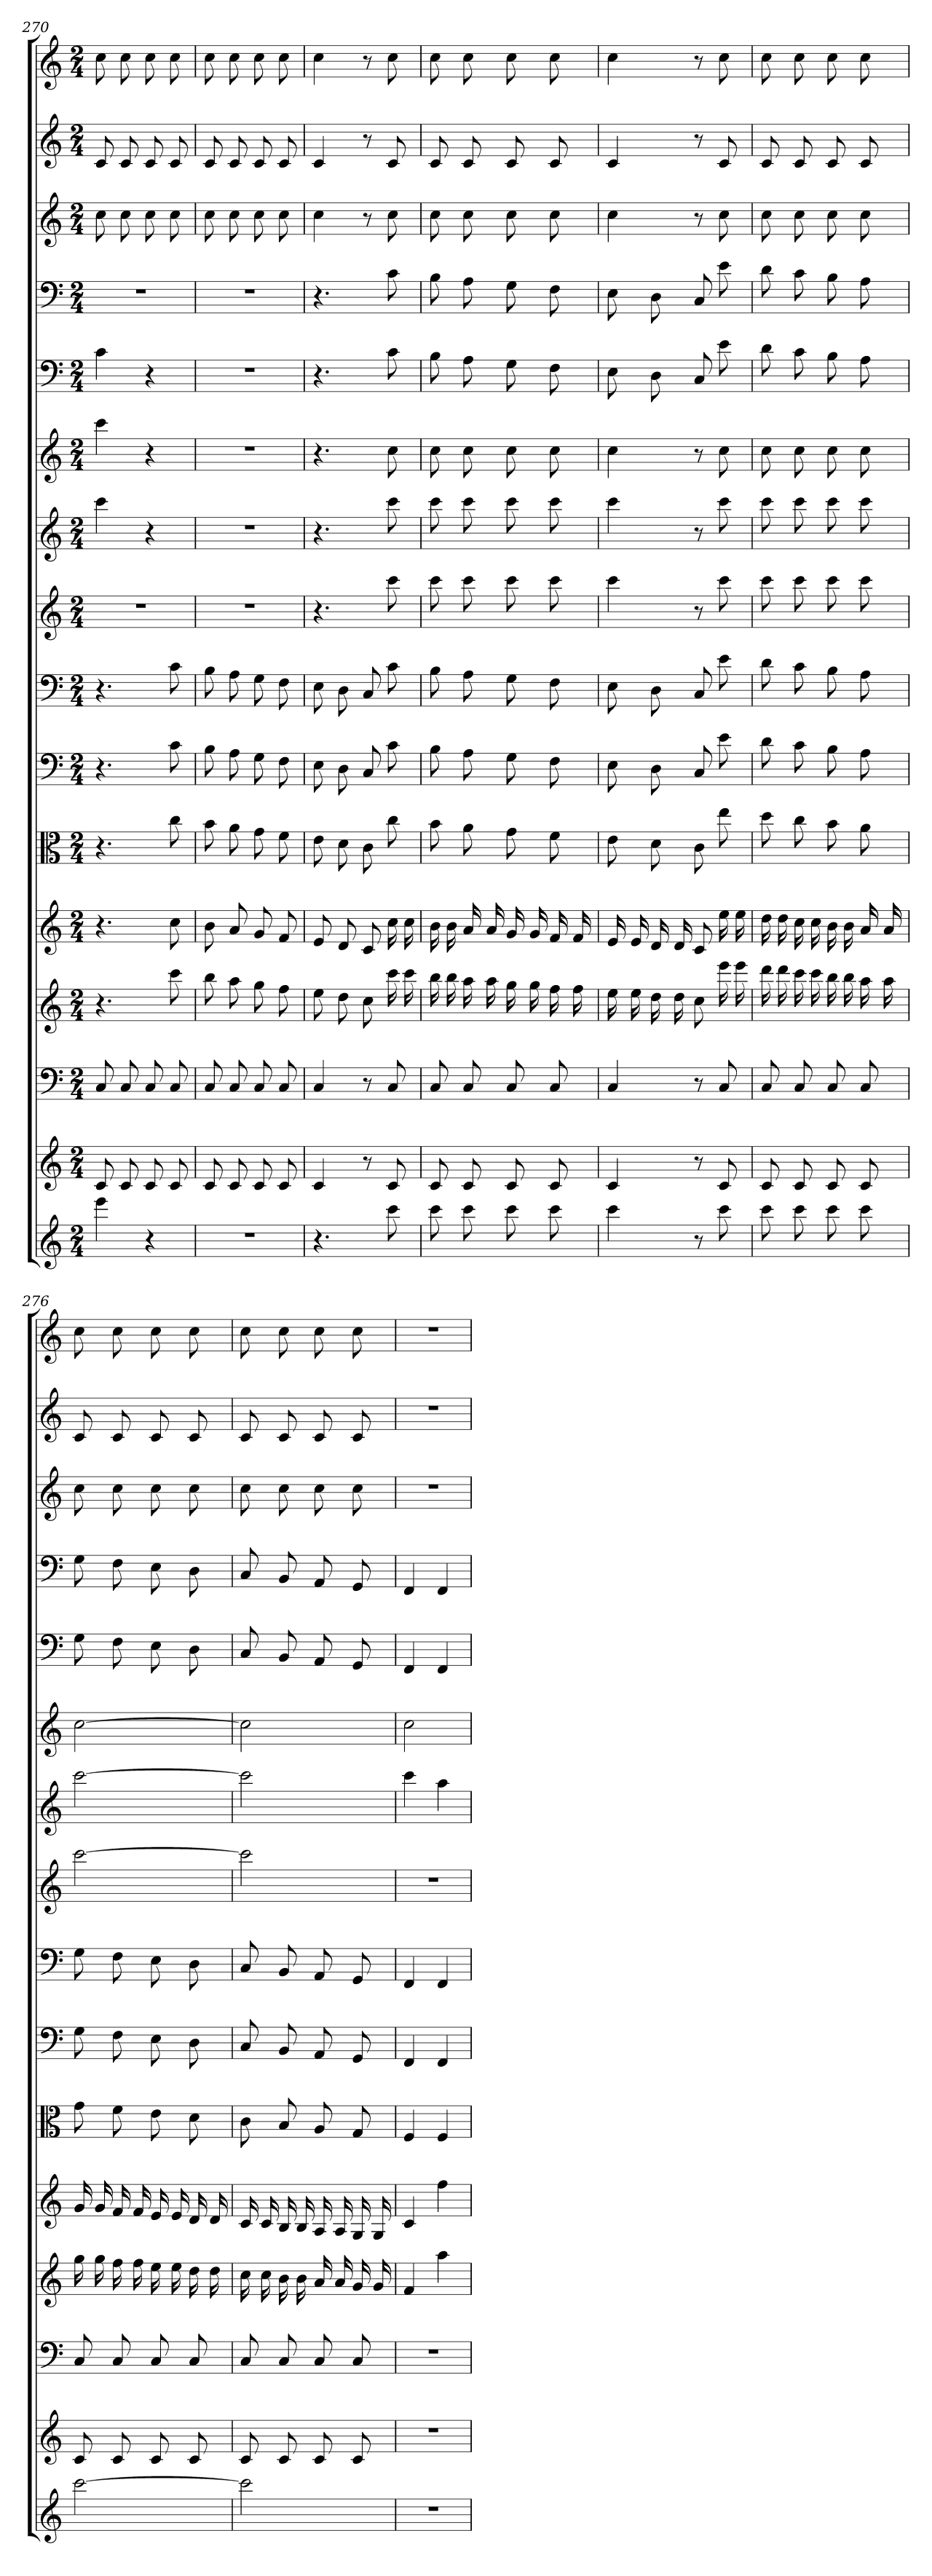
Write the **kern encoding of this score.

**kern	**kern	**kern	**kern	**kern	**kern	**kern	**kern	**kern	**kern	**kern	**kern	**kern	**kern	**kern	**kern
*part16	*part15	*part14	*part13	*part12	*part11	*part10	*part9	*part8	*part7	*part6	*part5	*part4	*part3	*part2	*part1
*staff16	*staff15	*staff14	*staff13	*staff12	*staff11	*staff10	*staff9	*staff8	*staff7	*staff6	*staff5	*staff4	*staff3	*staff2	*staff1
*	*	*clefF4	*	*	*clefC3	*clefF4	*clefF4	*	*	*	*clefF4	*clefF4	*	*	*
*k[]	*k[]	*k[]	*k[]	*k[]	*k[]	*k[]	*k[]	*k[]	*k[]	*k[]	*k[]	*k[]	*k[]	*k[]	*k[]
*C:	*C:	*C:	*C:	*C:	*C:	*C:	*C:	*C:	*C:	*C:	*C:	*C:	*C:	*C:	*C:
*M2/4	*M2/4	*M2/4	*M2/4	*M2/4	*M2/4	*M2/4	*M2/4	*M2/4	*M2/4	*M2/4	*M2/4	*M2/4	*M2/4	*M2/4	*M2/4
=270	=270	=270	=270	=270	=270	=270	=270	=270	=270	=270	=270	=270	=270	=270	=270
4eee	8c	8C	4.r	4.r	4.r	4.r	4.r	2r	4ccc	4ccc	4c	2r	8cc	8c	8cc
.	8c	8C	.	.	.	.	.	.	.	.	.	.	8cc	8c	8cc
4r	8c	8C	.	.	.	.	.	.	4r	4r	4r	.	8cc	8c	8cc
.	8c	8C	8ccc	8cc	8cc	8c	8c	.	.	.	.	.	8cc	8c	8cc
=271	=271	=271	=271	=271	=271	=271	=271	=271	=271	=271	=271	=271	=271	=271	=271
2r	8c	8C	8bb	8b	8b	8B	8B	2r	2r	2r	2r	2r	8cc	8c	8cc
.	8c	8C	8aa	8a	8a	8A	8A	.	.	.	.	.	8cc	8c	8cc
.	8c	8C	8gg	8g	8g	8G	8G	.	.	.	.	.	8cc	8c	8cc
.	8c	8C	8ff	8f	8f	8F	8F	.	.	.	.	.	8cc	8c	8cc
=272	=272	=272	=272	=272	=272	=272	=272	=272	=272	=272	=272	=272	=272	=272	=272
4.r	4c	4C	8ee	8e	8e	8E	8E	4.r	4.r	4.r	4.r	4.r	4cc	4c	4cc
.	.	.	8dd	8d	8d	8D	8D	.	.	.	.	.	.	.	.
.	8r	8r	8cc	8c	8c	8C	8C	.	.	.	.	.	8r	8r	8r
8ccc	8c	8C	16ccc	16cc	8cc	8c	8c	8ccc	8ccc	8cc	8c	8c	8cc	8c	8cc
.	.	.	16ccc	16cc	.	.	.	.	.	.	.	.	.	.	.
=273	=273	=273	=273	=273	=273	=273	=273	=273	=273	=273	=273	=273	=273	=273	=273
8ccc	8c	8C	16bb	16b	8b	8B	8B	8ccc	8ccc	8cc	8B	8B	8cc	8c	8cc
.	.	.	16bb	16b	.	.	.	.	.	.	.	.	.	.	.
8ccc	8c	8C	16aa	16a	8a	8A	8A	8ccc	8ccc	8cc	8A	8A	8cc	8c	8cc
.	.	.	16aa	16a	.	.	.	.	.	.	.	.	.	.	.
8ccc	8c	8C	16gg	16g	8g	8G	8G	8ccc	8ccc	8cc	8G	8G	8cc	8c	8cc
.	.	.	16gg	16g	.	.	.	.	.	.	.	.	.	.	.
8ccc	8c	8C	16ff	16f	8f	8F	8F	8ccc	8ccc	8cc	8F	8F	8cc	8c	8cc
.	.	.	16ff	16f	.	.	.	.	.	.	.	.	.	.	.
=274	=274	=274	=274	=274	=274	=274	=274	=274	=274	=274	=274	=274	=274	=274	=274
4ccc	4c	4C	16ee	16e	8e	8E	8E	4ccc	4ccc	4cc	8E	8E	4cc	4c	4cc
.	.	.	16ee	16e	.	.	.	.	.	.	.	.	.	.	.
.	.	.	16dd	16d	8d	8D	8D	.	.	.	8D	8D	.	.	.
.	.	.	16dd	16d	.	.	.	.	.	.	.	.	.	.	.
8r	8r	8r	8cc	8c	8c	8C	8C	8r	8r	8r	8C	8C	8r	8r	8r
8ccc	8c	8C	16eee	16ee	8ee	8e	8e	8ccc	8ccc	8cc	8e	8e	8cc	8c	8cc
.	.	.	16eee	16ee	.	.	.	.	.	.	.	.	.	.	.
=275	=275	=275	=275	=275	=275	=275	=275	=275	=275	=275	=275	=275	=275	=275	=275
8ccc	8c	8C	16ddd	16dd	8dd	8d	8d	8ccc	8ccc	8cc	8d	8d	8cc	8c	8cc
.	.	.	16ddd	16dd	.	.	.	.	.	.	.	.	.	.	.
8ccc	8c	8C	16ccc	16cc	8cc	8c	8c	8ccc	8ccc	8cc	8c	8c	8cc	8c	8cc
.	.	.	16ccc	16cc	.	.	.	.	.	.	.	.	.	.	.
8ccc	8c	8C	16bb	16b	8b	8B	8B	8ccc	8ccc	8cc	8B	8B	8cc	8c	8cc
.	.	.	16bb	16b	.	.	.	.	.	.	.	.	.	.	.
8ccc	8c	8C	16aa	16a	8a	8A	8A	8ccc	8ccc	8cc	8A	8A	8cc	8c	8cc
.	.	.	16aa	16a	.	.	.	.	.	.	.	.	.	.	.
=276	=276	=276	=276	=276	=276	=276	=276	=276	=276	=276	=276	=276	=276	=276	=276
[2ccc	8c	8C	16gg	16g	8g	8G	8G	[2ccc	[2ccc	[2cc	8G	8G	8cc	8c	8cc
.	.	.	16gg	16g	.	.	.	.	.	.	.	.	.	.	.
.	8c	8C	16ff	16f	8f	8F	8F	.	.	.	8F	8F	8cc	8c	8cc
.	.	.	16ff	16f	.	.	.	.	.	.	.	.	.	.	.
.	8c	8C	16ee	16e	8e	8E	8E	.	.	.	8E	8E	8cc	8c	8cc
.	.	.	16ee	16e	.	.	.	.	.	.	.	.	.	.	.
.	8c	8C	16dd	16d	8d	8D	8D	.	.	.	8D	8D	8cc	8c	8cc
.	.	.	16dd	16d	.	.	.	.	.	.	.	.	.	.	.
=277	=277	=277	=277	=277	=277	=277	=277	=277	=277	=277	=277	=277	=277	=277	=277
2ccc]	8c	8C	16cc	16c	8c	8C	8C	2ccc]	2ccc]	2cc]	8C	8C	8cc	8c	8cc
.	.	.	16cc	16c	.	.	.	.	.	.	.	.	.	.	.
.	8c	8C	16b	16B	8B	8BB	8BB	.	.	.	8BB	8BB	8cc	8c	8cc
.	.	.	16b	16B	.	.	.	.	.	.	.	.	.	.	.
.	8c	8C	16a	16A	8A	8AA	8AA	.	.	.	8AA	8AA	8cc	8c	8cc
.	.	.	16a	16A	.	.	.	.	.	.	.	.	.	.	.
.	8c	8C	16g	16G	8G	8GG	8GG	.	.	.	8GG	8GG	8cc	8c	8cc
.	.	.	16g	16G	.	.	.	.	.	.	.	.	.	.	.
=278	=278	=278	=278	=278	=278	=278	=278	=278	=278	=278	=278	=278	=278	=278	=278
2r	2r	2r	4f	4c	4F	4FF	4FF	2r	4ccc	2cc	4FF	4FF	2r	2r	2r
.	.	.	4aa	4ff	4F	4FF	4FF	.	4aa	.	4FF	4FF	.	.	.
=	=	=	=	=	=	=	=	=	=	=	=	=	=	=	=
*-	*-	*-	*-	*-	*-	*-	*-	*-	*-	*-	*-	*-	*-	*-	*-
